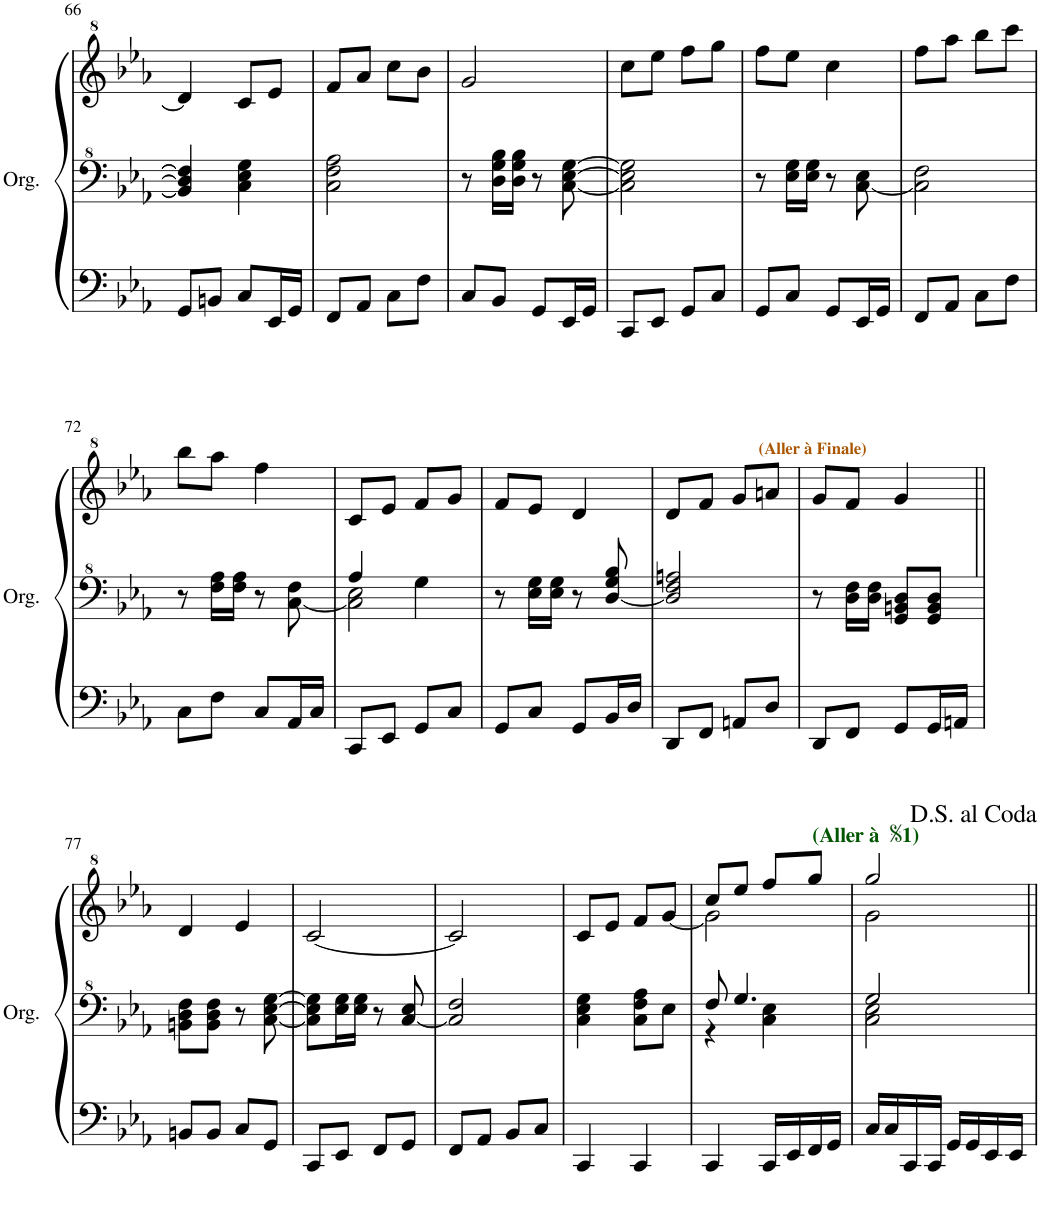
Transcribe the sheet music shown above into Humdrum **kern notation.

**kern	**kern	**kern
*part1	*part1	*part1
*staff3	*staff2	*staff1
*I"Orgue	*	*
*I'Org.	*	*
!!LO:PB:g=z
*clefF4	*clefF^4	*clefG^2
*k[b-e-a-]	*k[b-e-a-]	*k[b-e-a-]
*M2/4	*M2/4	*M2/4
=66	=66	=66
8GG/L	4B/] 4d/] 4f/]	4dd/]
8BBn/J	.	.
8C/L	4c\ 4e-\ 4g\	8cc/L
16EE-/L	.	8ee-/J
16GG/JJ	.	.
=67	=67	=67
8FF/L	2c\ 2f\ 2a-\	8ff/L
8AA-/J	.	8aa-/J
8C\L	.	8ccc\L
8F\J	.	8bb-\J
=68	=68	=68
8C/L	8r	2gg/
8BB-/J	16d\ 16g\ 16b-\LL	.
.	16d\ 16g\ 16b-\JJ	.
8GG/L	8r	.
16EE-/L	[8c\ [8e-\ [8g\	.
16GG/JJ	.	.
=69	=69	=69
8CC/L	2c\] 2e-\] 2g\]	8ccc\L
8EE-/J	.	8eee-\J
8GG/L	.	8fff\L
8C/J	.	8ggg\J
=70	=70	=70
8GG/L	8r	8fff\L
8C/J	16e-\ 16g\LL	8eee-\J
.	16e-\ 16g\JJ	.
8GG/L	8r	4ccc\
16EE-/L	[8c\ 8e-\	.
16GG/JJ	.	.
=71	=71	=71
8FF/L	2c\] 2f\	8fff\L
8AA-/J	.	8aaa-\J
8C\L	.	8bbb-\L
8F\J	.	8cccc\J
!!LO:LB:g=z
=72	=72	=72
8C\L	8r	8bbb-\L
8F\J	16f\ 16a-\LL	8aaa-\J
.	16f\ 16a-\JJ	.
8C/L	8r	4fff\
16AA-/L	[8c\ 8f\	.
16C/JJ	.	.
=73	=73	=73
*	*^	*
8CC/L	2c\] 2e-\	4a-/	8cc/L
8EE-/J	.	.	8ee-/J
8GG/L	.	4g\	8ff/L
8C/J	.	.	8gg/J
*	*v	*v	*
=74	=74	=74
8GG/L	8r	8ff/L
8C/J	16e-\ 16g\LL	8ee-/J
.	16e-\ 16g\JJ	.
8GG/L	8r	4dd/
16BB-/L	[8d/ 8g/ 8b-/	.
16D/JJ	.	.
=75	=75	=75
8DD/L	2d/] 2f/ 2an/	8dd/L
8FF/J	.	8ff/J
8AAn/L	.	8gg/L
8D/J	.	8aan/J
=76	=76	=76
!	!	!LO:TX:a:B:color=#AA5500:t=(Aller à Finale)
8DD/L	8r	8gg/L
8FF/J	16d\ 16f\LL	8ff/J
.	16d\ 16f\JJ	.
8GG/L	8G/ 8Bn/ 8d/L	4gg/
16GG/L	8G/ 8B/ 8d/J	.
16AAn/JJ	.	.
!!LO:LB:g=z
=77||	=77||	=77||
8BBn/L	8Bn\ 8d\ 8f\L	4dd/
8BB/J	8B\ 8d\ 8f\J	.
8C/L	8r	4ee-/
8GG/J	[8c\ [8e-\ [8g\	.
=78	=78	=78
8CC/L	8c\] 8e-\] 8g\]L	[2cc/
8EE-/J	16e-\ 16g\L	.
.	16e-\ 16g\JJ	.
8FF/L	8r	.
8GG/J	[8c/ 8e-/	.
=79	=79	=79
8FF/L	2c/] 2f/	2cc/]
8AA-/J	.	.
8BB-/L	.	.
8C/J	.	.
=80	=80	=80
4CC/	4c\ 4e-\ 4g\	8cc/L
.	.	8ee-/J
4CC/	8c\ 8f\ 8a-\L	8ff/L
.	8e-\J	[8gg/J
=81	=81	=81
*	*^	*^
4CC/	8f/	4r	2gg\]	8ccc/L
.	4.g/	.	.	8eee-/J
16CC/LL	.	4c\ 4e-\	.	8fff/L
16EE-/	.	.	.	.
16FF/	.	.	.	8ggg/J
16GG/JJ	.	.	.	.
=82	=82	=82	=82	=82
!	!	!	!LO:TX:a:B:color=#005500:t=(Aller à	!
!	!	!	!LO:TX:a:t=1)	!
16C/LL	2g/	2c\ 2e-\	2gg\	2ggg/
16C/	.	.	.	.
16CC/	.	.	.	.
16CC/JJ	.	.	.	.
16GG/LL	.	.	.	.
16GG/	.	.	.	.
16EE-/	.	.	.	.
16EE-/JJ	.	.	.	.
*	*v	*v	*	*
*	*	*v	*v
=||	=||	=||
*-	*-	*-
